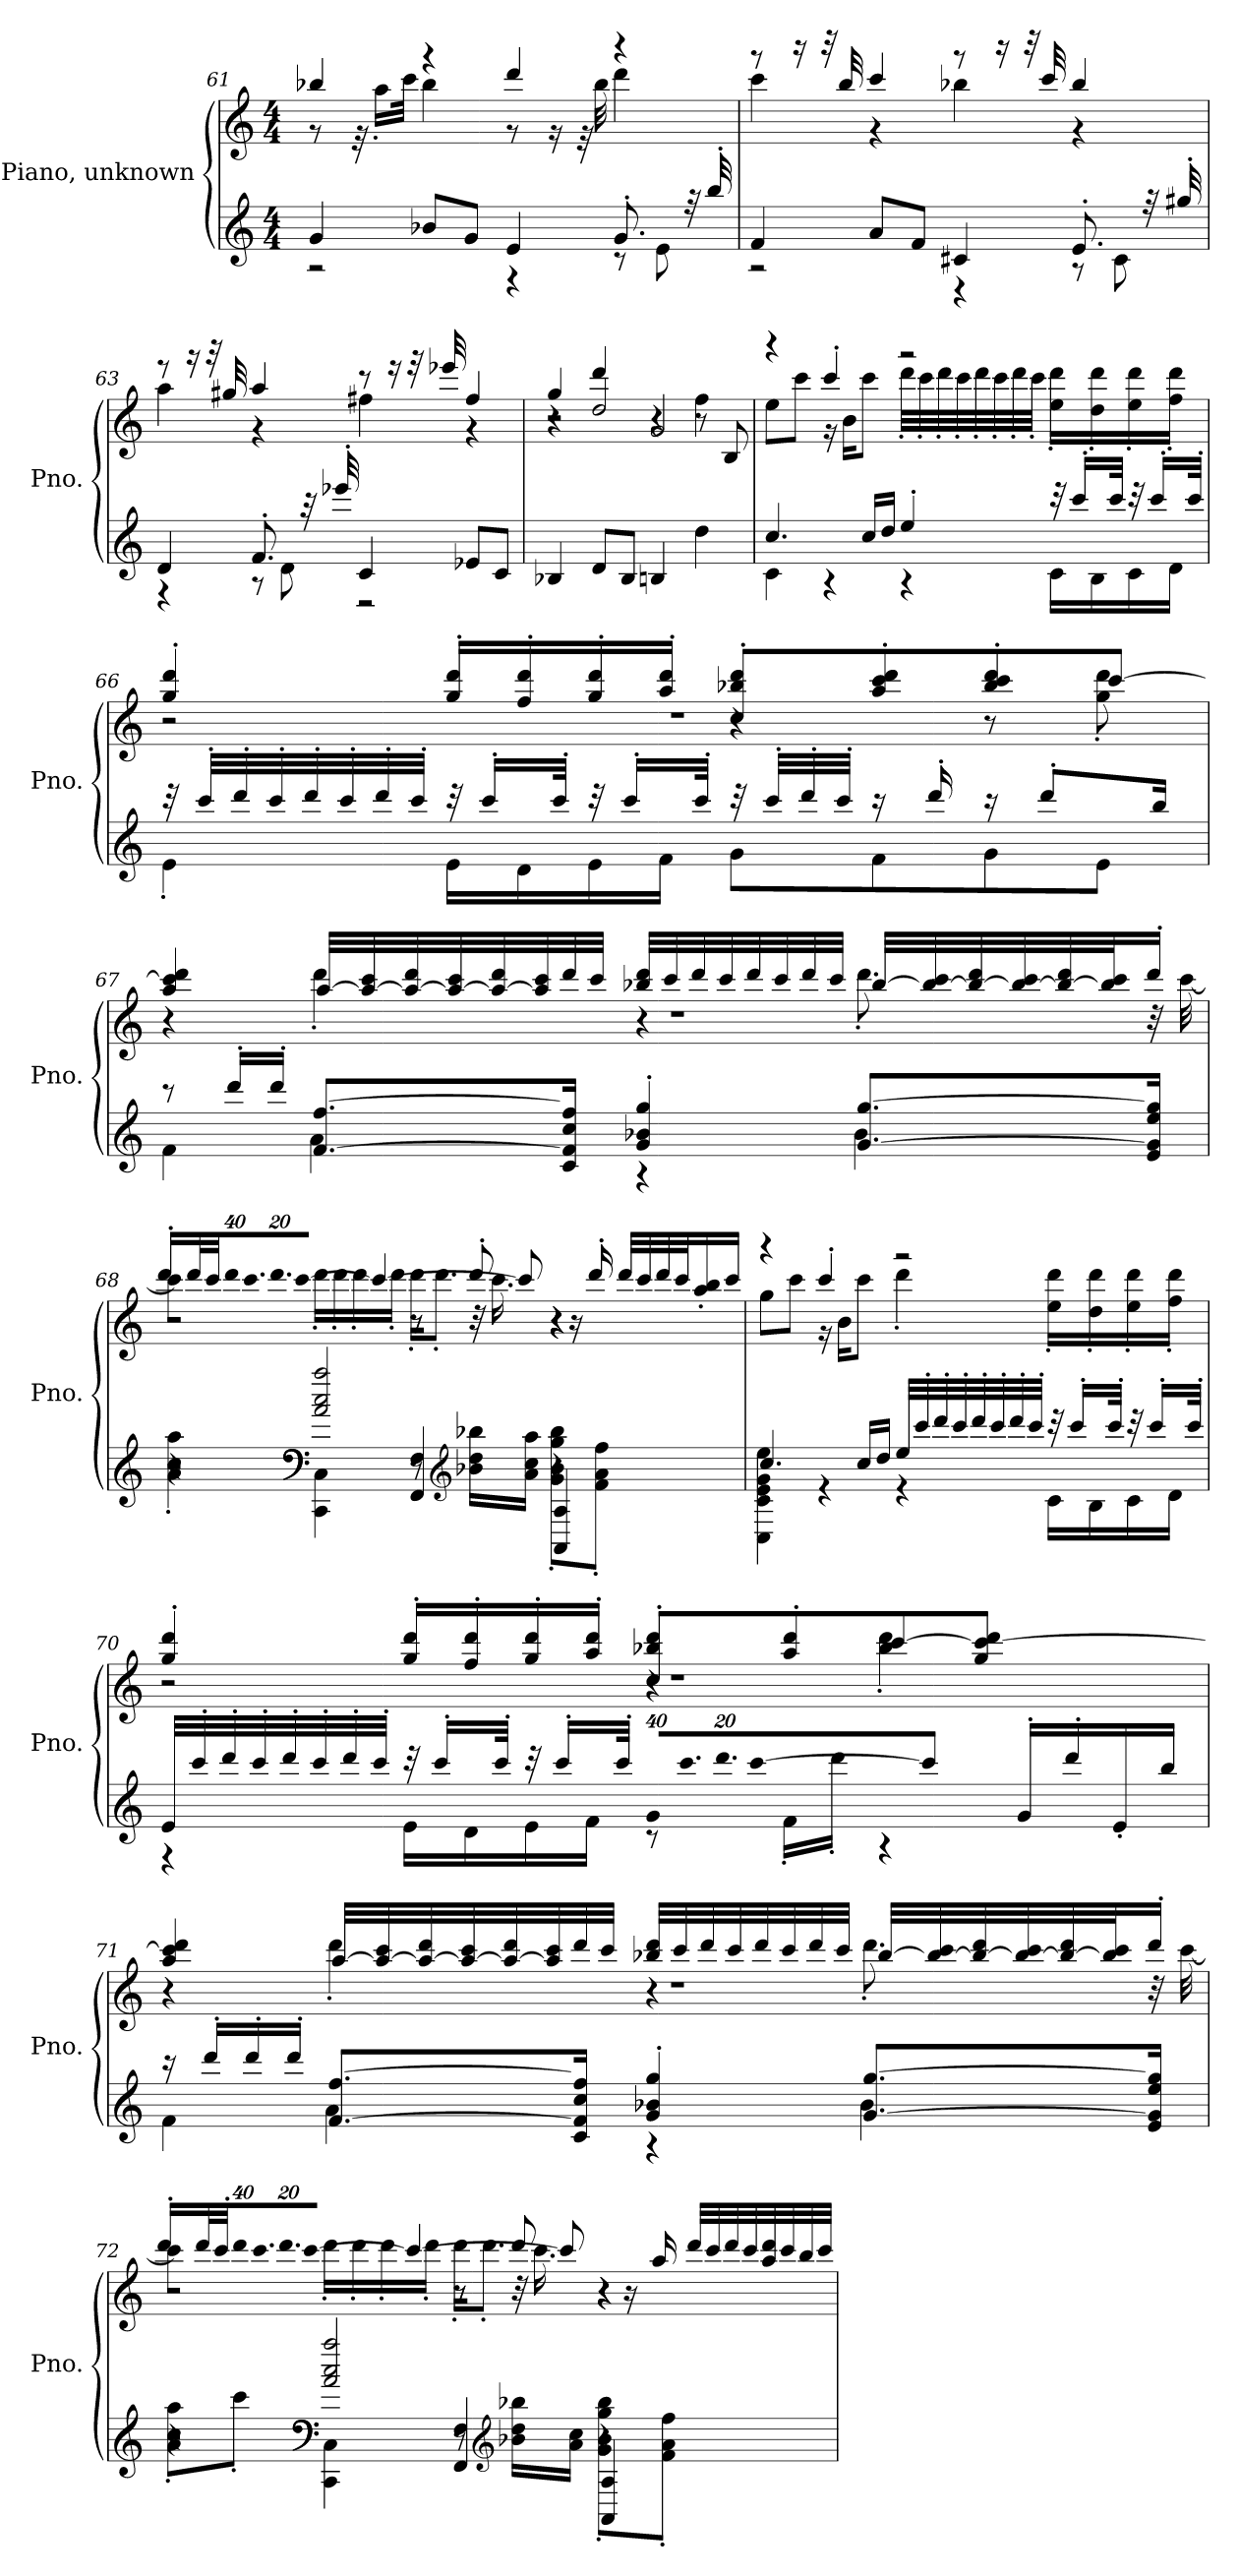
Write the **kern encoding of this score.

**kern	**kern
*part1	*part1
*staff2	*staff1
*I"Piano, unknown	*
*I'Pno.	*
*clefG2	*clefG2
*k[]	*k[]
*M4/4	*M4/4
=61	=61
*^	*^
4g/	2r	4bb-X/	8r
.	.	.	32r
.	.	.	16aa'\LL
.	.	.	32ccc\JJk
8b-X/L	.	4r	4bb-\
8g/J	.	.	.
4e/	4r	4ddd/	8r
.	.	.	16r
.	.	.	32r
.	.	.	32bb-\
8.g'/	8r	4r	4ddd\
.	8e\	.	.
32r	.	.	.
32bb'/	.	.	.
!!LO:LB:g=z	!!
=62	=62	=62	=62
4f/	2r	8r	4ccc\
.	.	16r	.
.	.	32r	.
.	.	32bb/	.
8a/L	.	4ccc/	4r
8f/J	.	.	.
4c#X/	4r	8r	4bb-X\
.	.	16r	.
.	.	32r	.
.	.	32ccc/	.
8.e'/	8r	4bb-/	4r
.	8c#\	.	.
32r	.	.	.
32gg#X'/	.	.	.
=63	=63	=63	=63
4d/	4r	8r	4aa\
.	.	16r	.
.	.	32r	.
.	.	32gg#X/	.
8.f'/	8r	4aa/	4r
.	8d\	.	.
32r	.	.	.
32eee-X'/	.	.	.
4c/	2r	8r	4ff#X\
.	.	16r	.
.	.	32r	.
.	.	32eee-X/	.
8e-X/L	.	4ff#/	4r
8c/J	.	.	.
*v	*v	*	*
=64	=64	=64
*	*	*^
4B-X/	4r	2r	4gg/
8d/L	4ddd/	.	2dd/
8B-/J	.	.	.
4Bn/	2g/	4r	.
4dd\	.	4ff\	8r
.	.	.	8B/
*	*	*v	*v
!!LO:LB:g=z
=65	=65	=65
*^	*	*
4.cc/	4c\	4r	8ee\L
.	.	.	8ccc\J
.	4r	4ccc'/	16r
.	.	.	16b\KL
16cc/LL	.	.	8ccc\J
16dd/JJ	.	.	.
4ee'/	4r	2r	32ddd'\LLL
.	.	.	32ccc'\
.	.	.	32ddd'\
.	.	.	32ccc'\
.	.	.	32ddd'\
.	.	.	32ccc'\
.	.	.	32ddd'\
.	.	.	32ccc'\JJJ
32r	16c\LL	.	16ee\' 16ddd\'LL
16ccc'/LL	.	.	.
.	16B\	.	16dd\' 16ddd\'
32ccc/JJk	.	.	.
32r	16c\	.	16ee\' 16ddd\'
16ccc'/LL	.	.	.
.	16d\JJ	.	16ff\' 16ddd\'JJ
32ccc'/JJk	.	.	.
!!LO:PB:g=z
=66	=66	=66	=66
*	*	*	*^
32r	4e'\	1r	2r	4gg/' 4ddd/'
32ccc'/LLL	.	.	.	.
32ddd'/	.	.	.	.
32ccc'/	.	.	.	.
32ddd'/	.	.	.	.
32ccc'/	.	.	.	.
32ddd'/	.	.	.	.
32ccc'/JJJ	.	.	.	.
32r	16e\LL	.	.	16gg/' 16ddd/'LL
16ccc'/LL	.	.	.	.
.	16d\	.	.	16ff/' 16ddd/'
32ccc'/JJk	.	.	.	.
32r	16e\	.	.	16gg/' 16ddd/'
16ccc'/LL	.	.	.	.
.	16f\JJ	.	.	16aa/' 16ddd/'JJ
32ccc'/JJk	.	.	.	.
32r	8g\L	.	4r	8cc/' 8bb-X/' 8ddd/'L
32ccc'/LLL	.	.	.	.
32ddd'/	.	.	.	.
32ccc'/JJJ	.	.	.	.
16r	8f\	.	.	8aa/' 8ccc/' 8ddd/'
16ddd'/	.	.	.	.
16r	8g\	.	8r	8bb-/' 8ccc/' 8ddd/'
8ddd'/L	.	.	.	.
.	8e\J	.	8gg\' 8ddd\'	[8ccc/J
16bb/Jk	.	.	.	.
!!LO:LB:g=z	!!	!!
=67	=67	=67	=67	=67
8r	4f\	1r	4r	4aa/ 4ccc/] 4ddd/
16ddd'/LL	.	.	.	.
16ddd'/JJ	.	.	.	.
[8.f/ [8.ff/L	4a\	.	4ddd'\	[32aa/LLL
.	.	.	.	32aa/_ 32ccc/
.	.	.	.	32aa/_ 32ddd/
.	.	.	.	32aa/_ 32ccc/
.	.	.	.	32aa/_ 32ddd/
.	.	.	.	32aa/] 32ccc/
16c/ 16f/] 16cc/ 16ff/]Jk	.	.	.	32ddd/
.	.	.	.	32ccc/JJJ
4g/' 4b-X/' 4gg/'	4r	.	4r	32bb-X/ 32ddd/LLL
.	.	.	.	32ccc/
.	.	.	.	32ddd/
.	.	.	.	32ccc/
.	.	.	.	32ddd/
.	.	.	.	32ccc/
.	.	.	.	32ddd/
.	.	.	.	32ccc/JJJ
[8.g/ [8.gg/L	4b-\	.	8.ddd'\	[32bb-/LLL
.	.	.	.	32bb-/_ 32ccc/
.	.	.	.	32bb-/_ 32ddd/
.	.	.	.	32bb-/_ 32ccc/
.	.	.	.	32bb-/_ 32ddd/
.	.	.	.	32bb-/] 32ccc/J
16e/ 16g/] 16ee/ 16gg/]Jk	.	.	32r	16ddd'/JJ
.	.	.	[32ccc\	.
!!LO:LB:g=z
=68	=68	=68	=68	=68
*	*^	*	*	*^
4r	4a\' 4cc\' 4aa\'	2r	2r	4ccc\]	16ddd'/LL	2r
.	.	.	.	.	32ddd/L	.
.	.	.	.	.	32ccc/	.
*	*	*	*	*	*Xbrackettup	*
!	!	!	!	!	!LO:N:vis=32	!
.	.	.	.	.	640%23ddd/	.
!	!	!	!	!	!LO:N:vis=64.	!
.	.	.	.	.	640%17ccc/L	.
!	!	!	!	!	!LO:N:vis=64.	!
.	.	.	.	.	640%17ddd/J	.
!	!	!	!	!	!LO:N:vis=32	!
.	.	.	.	.	[640%23ccc/JJJ	.
*clefF4	*	*	*	*	*	*
2a/ 2cc/ 2aa/	4CC\ 4C\	.	.	16ddd'\LL	4ccc/_	.
.	.	.	.	16ddd'\	.	.
.	.	.	.	16ddd'\	.	.
.	.	.	.	16ddd'\JJ	.	.
.	8r	4FF/ 4F/	8r	16ddd'\KL	8ccc/]	8r
.	.	.	.	8.ddd'\J	.	.
*clefG2	*	*	*	*	*	*
.	16b-X\ 16dd\ 16bb-X\LL	.	8ddd'/	.	16r	32r
.	.	.	.	.	.	16.ccc\
.	16a\ 16cc\ 16aa\JJ	.	.	.	16ddd'/	.
4r	8g\' 8b-\' 8gg\' 8bb-\'L	4AA/ 4A/	4r	4r	32ddd/LLL	4r
.	.	.	.	.	32ccc/	.
.	.	.	.	.	32ddd/	.
.	.	.	.	.	32ccc/J	.
.	8f\' 8a\' 8ff\'J	.	.	.	16aa/' 16bb/'	.
.	.	.	.	.	16ccc/JJ	.
*	*v	*v	*	*	*	*
*	*	*	*v	*v	*v
!!LO:LB:g=z
=69	=69	=69	=69
4.cc/	4C\ 4c\ 4e\ 4g\ 4ee\	4r	8gg\L
.	.	.	8ccc\J
.	4r	4ccc'/	16r
.	.	.	16b\KL
16cc/LL	.	.	8ccc\J
16dd/JJ	.	.	.
32ee/LLL	4r	2r	4ddd'\
32ccc'/	.	.	.
32ddd'/	.	.	.
32ccc'/	.	.	.
32ddd'/	.	.	.
32ccc'/	.	.	.
32ddd'/	.	.	.
32ccc'/JJJ	.	.	.
32r	16c\LL	.	16ee\' 16ddd\'LL
16ccc'/LL	.	.	.
.	16B\	.	16dd\' 16ddd\'
32ccc'/JJk	.	.	.
32r	16c\	.	16ee\' 16ddd\'
16ccc'/LL	.	.	.
.	16d\JJ	.	16ff\' 16ddd\'JJ
32ccc'/JJk	.	.	.
!!LO:LB:g=z
=70	=70	=70	=70
*	*	*	*^
32e/LLL	4r	1r	2r	4gg/' 4ddd/'
32ccc'/	.	.	.	.
32ddd'/	.	.	.	.
32ccc'/	.	.	.	.
32ddd'/	.	.	.	.
32ccc'/	.	.	.	.
32ddd'/	.	.	.	.
32ccc'/JJJ	.	.	.	.
32r	16e\LL	.	.	16gg/' 16ddd/'LL
16ccc'/LL	.	.	.	.
.	16d\	.	.	16ff/' 16ddd/'
32ccc'/JJk	.	.	.	.
32r	16e\	.	.	16gg/' 16ddd/'
16ccc'/LL	.	.	.	.
.	16f\JJ	.	.	16aa/' 16ddd/'JJ
32ccc'/JJk	.	.	.	.
*Xbrackettup	*	*	*	*
!LO:N:vis=32	!	!	!	!
640%23g/LLL	8r	.	4r	8cc/' 8bb-X/' 8ddd/'L
!LO:N:vis=64.	!	!	!	!
640%17ccc/L	.	.	.	.
!LO:N:vis=64.	!	!	!	!
640%17ddd/J	.	.	.	.
!LO:N:vis=32	!	!	!	!
[640%23ccc/JJ	.	.	.	.
8ccc/J]	16f'\LL	.	.	8aa/' 8ddd/'
.	16ddd'\JJ	.	.	.
16g'/LL	4r	.	4bb-\' 4ddd\'	[8ccc/
16ddd'/	.	.	.	.
16e'/	.	.	.	8gg/ 8ccc/_ 8ddd/J
16bb/JJ	.	.	.	.
!!LO:LB:g=z	!!	!!
=71	=71	=71	=71	=71
16r	4f\	1r	4r	4aa/ 4ccc/] 4ddd/
16ddd'/LL	.	.	.	.
16ddd'/	.	.	.	.
16ddd'/JJ	.	.	.	.
[8.f/ [8.ff/L	4a\	.	4ddd'\	[32aa/LLL
.	.	.	.	32aa/_ 32ccc/
.	.	.	.	32aa/_ 32ddd/
.	.	.	.	32aa/_ 32ccc/
.	.	.	.	32aa/_ 32ddd/
.	.	.	.	32aa/] 32ccc/
16c/ 16f/] 16cc/ 16ff/]Jk	.	.	.	32ddd/
.	.	.	.	32ccc/JJJ
4g/' 4b-X/' 4gg/'	4r	.	4r	32bb-X/ 32ddd/LLL
.	.	.	.	32ccc/
.	.	.	.	32ddd/
.	.	.	.	32ccc/
.	.	.	.	32ddd/
.	.	.	.	32ccc/
.	.	.	.	32ddd/
.	.	.	.	32ccc/JJJ
[8.g/ [8.gg/L	4b-\	.	8.ddd'\	[32bb-/LLL
.	.	.	.	32bb-/_ 32ccc/
.	.	.	.	32bb-/_ 32ddd/
.	.	.	.	32bb-/_ 32ccc/
.	.	.	.	32bb-/_ 32ddd/
.	.	.	.	32bb-/] 32ccc/J
16e/ 16g/] 16ee/ 16gg/]Jk	.	.	32r	16ddd'/JJ
.	.	.	[32ccc\	.
!!LO:PB:g=z
=72	=72	=72	=72	=72
*	*^	*	*	*^
4r	8a\' 8cc\' 8aa\'L	2r	2r	4ccc\]	16ddd'/LL	2r
.	.	.	.	.	32ddd/L	.
.	.	.	.	.	32ccc'/	.
!	!	!	!	!	!LO:N:vis=32	!
.	8ccc'\J	.	.	.	640%23ddd/	.
!	!	!	!	!	!LO:N:vis=64.	!
.	.	.	.	.	640%17ccc/L	.
!	!	!	!	!	!LO:N:vis=64.	!
.	.	.	.	.	640%17ddd/J	.
!	!	!	!	!	!LO:N:vis=32	!
.	.	.	.	.	[640%23ccc/JJJ	.
*clefF4	*	*	*	*	*	*
2a/ 2cc/ 2aa/	4CC\ 4C\	.	.	16ddd'\LL	4ccc/_	.
.	.	.	.	16ddd'\	.	.
.	.	.	.	16ddd'\	.	.
.	.	.	.	16ddd'\JJ	.	.
.	8r	4FF/ 4F/	8r	16ddd'\KL	8ccc/]	8r
.	.	.	.	8.ddd'\J	.	.
*clefG2	*	*	*	*	*	*
.	16b-X\ 16dd\ 16bb-X\LL	.	8ddd/	.	16r	32r
.	.	.	.	.	.	16.ccc\
.	16a\ 16cc\JJ	.	.	.	16aa/	.
4r	8g\' 8b-\' 8gg\' 8bb-\'L	4AA/ 4A/	4r	4r	32ddd/LLL	4r
.	.	.	.	.	32ccc/	.
.	.	.	.	.	32ddd/	.
.	.	.	.	.	32ccc/	.
.	8f\' 8a\' 8ff\'J	.	.	.	32aa/ 32ddd/	.
.	.	.	.	.	32ccc/	.
.	.	.	.	.	32bb/	.
.	.	.	.	.	32ccc/JJJ	.
*v	*v	*v	*	*	*	*
*	*v	*v	*v	*v
=	=
*-	*-
